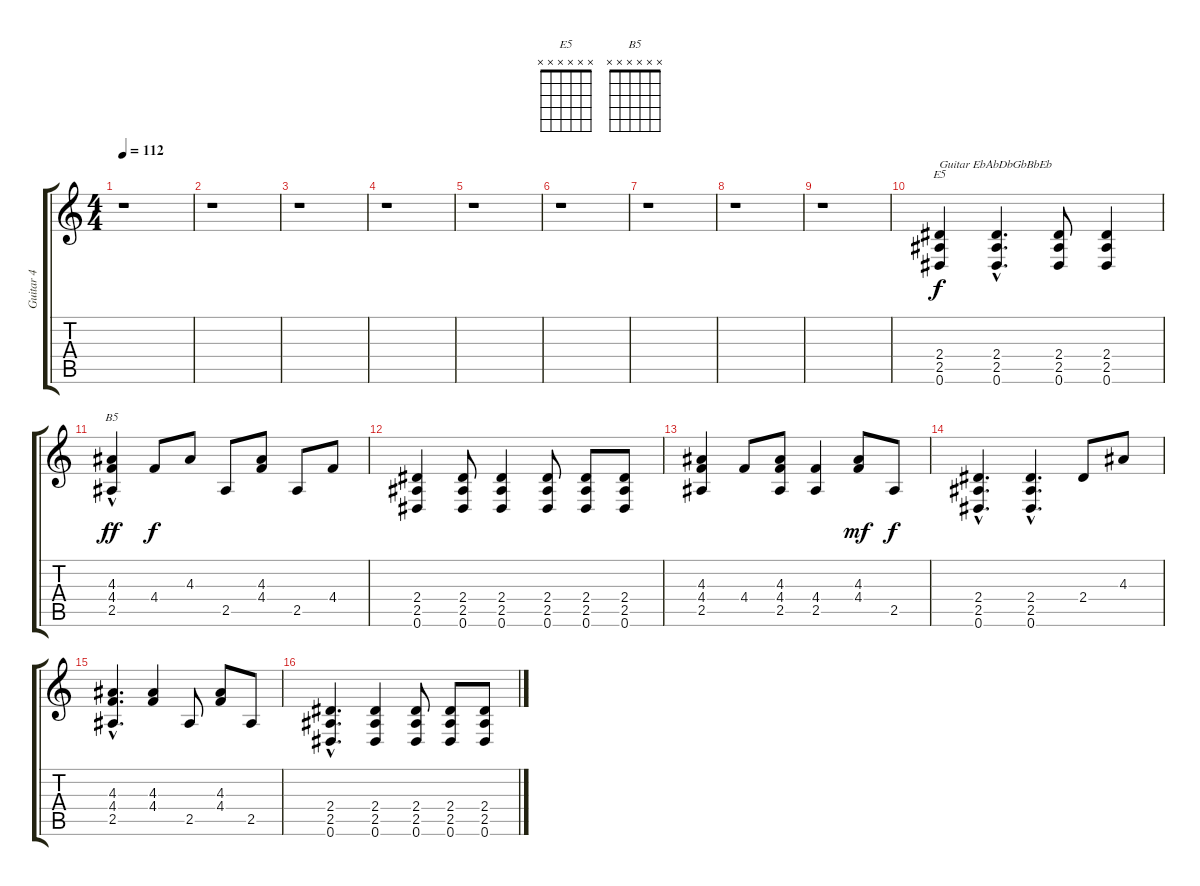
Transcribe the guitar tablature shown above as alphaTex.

\track ("Guitar 4" "Guitar 4") {instrument distortionguitar}
\staff {score tabs}
\tuning (Eb4 Bb3 Gb3 Db3 Ab2 Eb2) {hide}
\chord ("E5" x x x x x x) {firstfret 0}
\chord ("B5" x x x x x x) {firstfret 0}
\ts (4 4)
\tempo 112
\clef g2
\ks c
r.1{dy f} |
r.1 |
r.1 |
r.1 |
r.1 |
r.1 |
r.1 |
r.1 |
r.1 |
(2.4 2.5 0.6).4{ch "E5" txt "Guitar EbAbDbGbBbEb"} (2.4{hac} 2.5{hac} 0.6{hac}).4{d} (2.4 2.5 0.6).8 (2.4 2.5 0.6).4 |
(4.3 4.4{hac} 2.5).4{ch "B5" dy ff} 4.4.8{dy f} 4.3.8 2.5.8 (4.3 4.4).8 2.5.8 4.4.8 |
(2.4 2.5 0.6).4 (2.4 2.5 0.6).8 (2.4 2.5 0.6).4 (2.4 2.5 0.6).8 (2.4 2.5 0.6).8 (2.4 2.5 0.6).8 |
(4.3 4.4 2.5).4 4.4.8 (4.3 4.4 2.5).8 (4.4 2.5).4 (4.3 4.4).8{dy mf} 2.5.8{dy f} |
(2.4{hac} 2.5{hac} 0.6{hac}).4{d} (2.4{hac} 2.5{hac} 0.6{hac}).4{d} 2.4.8 4.3.8 |
(4.3{hac} 4.4{hac} 2.5{hac}).4{d} (4.3 4.4).4 2.5.8 (4.3 4.4).8 2.5.8 |
(2.4{hac} 2.5{hac} 0.6{hac}).4{d} (2.4 2.5 0.6).4 (2.4 2.5 0.6).8 (2.4 2.5 0.6).8 (2.4 2.5 0.6).8
